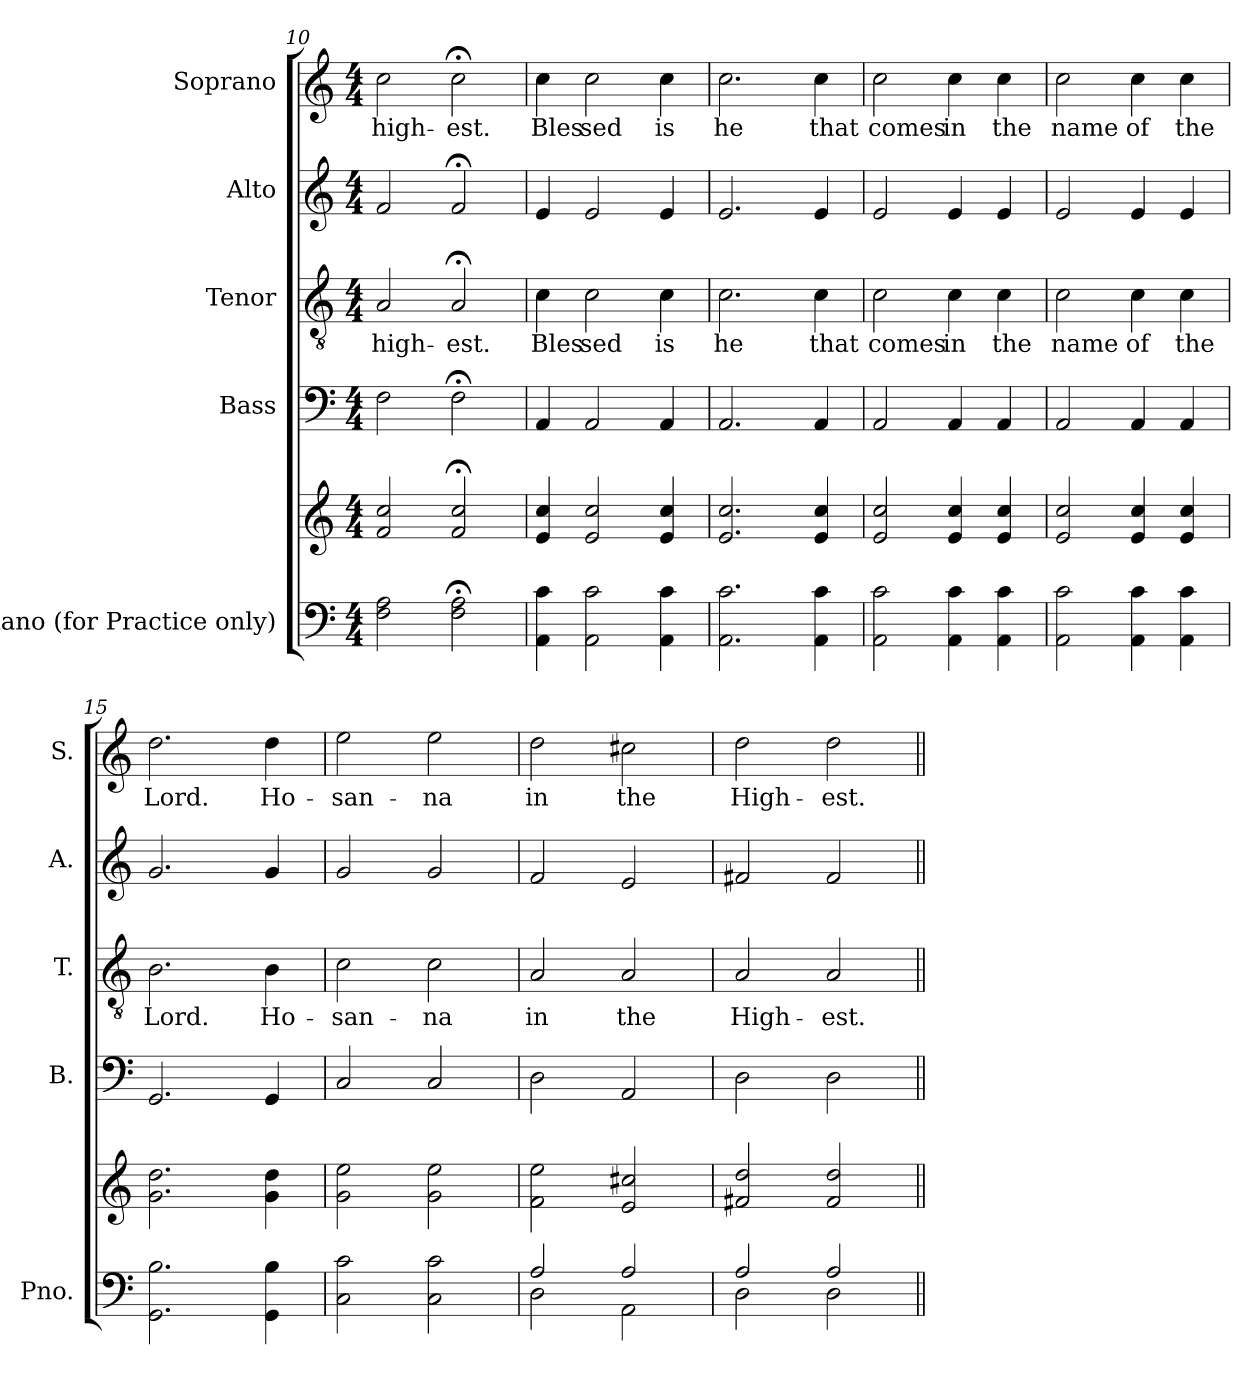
**kern	**kern	**kern	**kern	**text	**kern	**kern	**text
*part5	*part5	*part4	*part3	*part3	*part2	*part1	*part1
*staff6	*staff5	*staff4	*staff3	*staff3	*staff2	*staff1	*staff1
*I"Piano (for  Practice only)	*	*I"Bass	*I"Tenor	*	*I"Alto	*I"Soprano	*
*I'Pno.	*	*I'B.	*I'T.	*	*I'A.	*I'S.	*
*clefF4	*clefG2	*clefF4	*clefGv2	*	*clefG2	*clefG2	*
*k[]	*k[]	*k[]	*k[]	*	*k[]	*k[]	*
*M4/4	*M4/4	*M4/4	*M4/4	*	*M4/4	*M4/4	*
=10	=10	=10	=10	=10	=10	=10	=10
!	!	!	!	!LO:LY:b	!	!	!LO:LY:b
2F\ 2A\	2f/ 2cc/	2F\	2A/	high-	2f/	2cc\	high-
!	!	!	!	!LO:LY:b	!	!	!LO:LY:b
2F\;< 2A\;<	2f/;< 2cc/;<	2F;<\	2A;</	-est.	2f;</	2cc;<\	-est.
=11	=11	=11	=11	=11	=11	=11	=11
!	!	!	!	!LO:LY:b	!	!	!LO:LY:b
4AA\ 4c\	4e/ 4cc/	4AA/	4c\	Bles-	4e/	4cc\	Bles-
!	!	!	!	!LO:LY:b	!	!	!LO:LY:b
2AA\ 2c\	2e/ 2cc/	2AA/	2c\	-sed	2e/	2cc\	-sed
!	!	!	!	!LO:LY:b	!	!	!LO:LY:b
4AA\ 4c\	4e/ 4cc/	4AA/	4c\	is	4e/	4cc\	is
=12	=12	=12	=12	=12	=12	=12	=12
!	!	!	!	!LO:LY:b	!	!	!LO:LY:b
2.AA\ 2.c\	2.e/ 2.cc/	2.AA/	2.c\	he	2.e/	2.cc\	he
!	!	!	!	!LO:LY:b	!	!	!LO:LY:b
4AA\ 4c\	4e/ 4cc/	4AA/	4c\	that	4e/	4cc\	that
!!LO:PB:g=z
=13	=13	=13	=13	=13	=13	=13	=13
!	!	!	!	!LO:LY:b	!	!	!LO:LY:b
2AA\ 2c\	2e/ 2cc/	2AA/	2c\	comes	2e/	2cc\	comes
!	!	!	!	!LO:LY:b	!	!	!LO:LY:b
4AA\ 4c\	4e/ 4cc/	4AA/	4c\	in	4e/	4cc\	in
!	!	!	!	!LO:LY:b	!	!	!LO:LY:b
4AA\ 4c\	4e/ 4cc/	4AA/	4c\	-the	4e/	4cc\	-the
=14	=14	=14	=14	=14	=14	=14	=14
!	!	!	!	!LO:LY:b	!	!	!LO:LY:b
2AA\ 2c\	2e/ 2cc/	2AA/	2c\	name	2e/	2cc\	name
!	!	!	!	!LO:LY:b	!	!	!LO:LY:b
4AA\ 4c\	4e/ 4cc/	4AA/	4c\	of	4e/	4cc\	of
!	!	!	!	!LO:LY:b	!	!	!LO:LY:b
4AA\ 4c\	4e/ 4cc/	4AA/	4c\	the	4e/	4cc\	the
=15	=15	=15	=15	=15	=15	=15	=15
!	!	!	!	!LO:LY:b	!	!	!LO:LY:b
2.GG\ 2.B\	2.g\ 2.dd\	2.GG/	2.B\	Lord.	2.g/	2.dd\	Lord.
!	!	!	!	!LO:LY:b	!	!	!LO:LY:b
4GG\ 4B\	4g\ 4dd\	4GG/	4B\	Ho-	4g/	4dd\	Ho-
=16	=16	=16	=16	=16	=16	=16	=16
!	!	!	!	!LO:LY:b	!	!	!LO:LY:b
2C\ 2c\	2g\ 2ee\	2C/	2c\	-san-	2g/	2ee\	-san-
!	!	!	!	!LO:LY:b	!	!	!LO:LY:b
2C\ 2c\	2g\ 2ee\	2C/	2c\	-na	2g/	2ee\	-na
=17	=17	=17	=17	=17	=17	=17	=17
*^	*	*	*	*	*	*	*
!	!	!	!	!	!LO:LY:b	!	!	!LO:LY:b
2A/	2D\	2f\ 2ee\	2D\	2A/	in	2f/	2dd\	in
!	!	!	!	!	!LO:LY:b	!	!	!LO:LY:b
2A/	2AA\	2e/ 2cc#X/	2AA/	2A/	the	2e/	2cc#X\	the
=18	=18	=18	=18	=18	=18	=18	=18	=18
!	!	!	!	!	!LO:LY:b	!	!	!LO:LY:b
2A/	2D\	2f#X/ 2dd/	2D\	2A/	High-	2f#X/	2dd\	High-
!	!	!	!	!	!LO:LY:b	!	!	!LO:LY:b
2A/	2D\	2f#/ 2dd/	2D\	2A/	-est.	2f#/	2dd\	-est.
*v	*v	*	*	*	*	*	*	*
=||	=||	=||	=||	=||	=||	=||	=||
*-	*-	*-	*-	*-	*-	*-	*-
